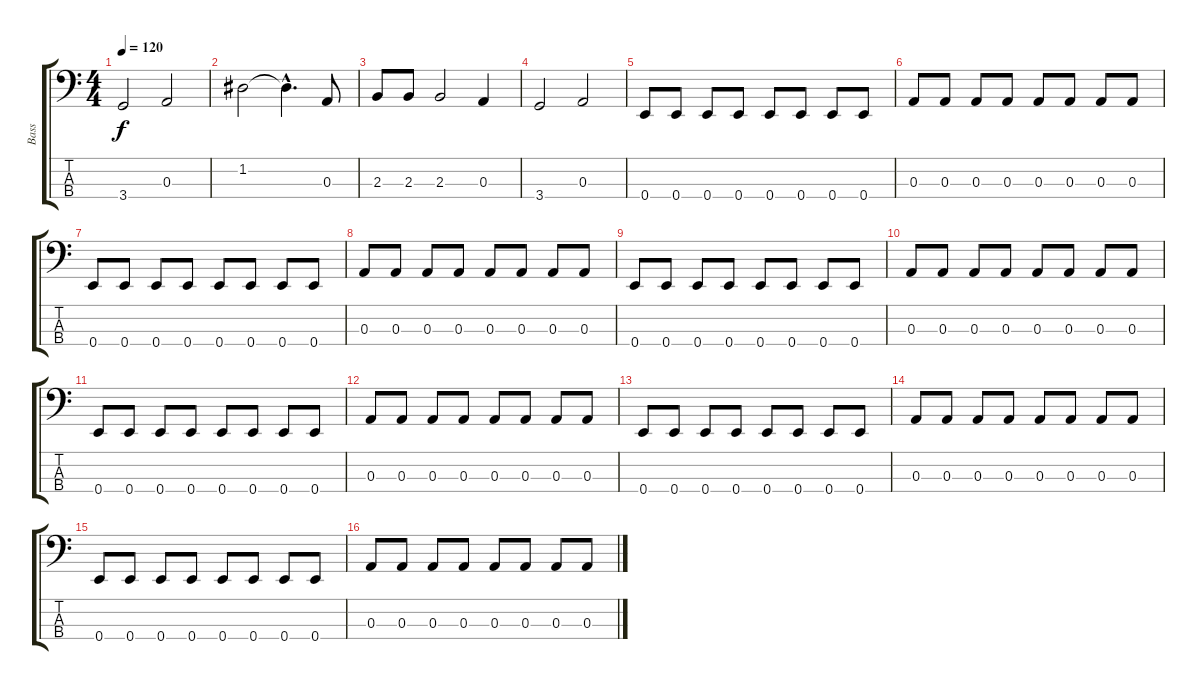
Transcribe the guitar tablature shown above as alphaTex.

\track ("Bass" "Bass") {instrument electricbasspick}
\staff {score tabs}
\tuning (G2 D2 A1 E1) {hide}
\ts (4 4)
\tempo 120
\clef f4
\ks c
3.4.2{dy f} 0.3.2 |
1.2.2 1.2{hac t}.4{d} 0.3.8 |
2.3.8 2.3.8 2.3.2 0.3.4 |
3.4.2 0.3.2 |
0.4.8 0.4.8 0.4.8 0.4.8 0.4.8 0.4.8 0.4.8 0.4.8 |
0.3.8 0.3.8 0.3.8 0.3.8 0.3.8 0.3.8 0.3.8 0.3.8 |
0.4.8 0.4.8 0.4.8 0.4.8 0.4.8 0.4.8 0.4.8 0.4.8 |
0.3.8 0.3.8 0.3.8 0.3.8 0.3.8 0.3.8 0.3.8 0.3.8 |
0.4.8 0.4.8 0.4.8 0.4.8 0.4.8 0.4.8 0.4.8 0.4.8 |
0.3.8 0.3.8 0.3.8 0.3.8 0.3.8 0.3.8 0.3.8 0.3.8 |
0.4.8 0.4.8 0.4.8 0.4.8 0.4.8 0.4.8 0.4.8 0.4.8 |
0.3.8 0.3.8 0.3.8 0.3.8 0.3.8 0.3.8 0.3.8 0.3.8 |
0.4.8 0.4.8 0.4.8 0.4.8 0.4.8 0.4.8 0.4.8 0.4.8 |
0.3.8 0.3.8 0.3.8 0.3.8 0.3.8 0.3.8 0.3.8 0.3.8 |
0.4.8 0.4.8 0.4.8 0.4.8 0.4.8 0.4.8 0.4.8 0.4.8 |
0.3.8 0.3.8 0.3.8 0.3.8 0.3.8 0.3.8 0.3.8 0.3.8
